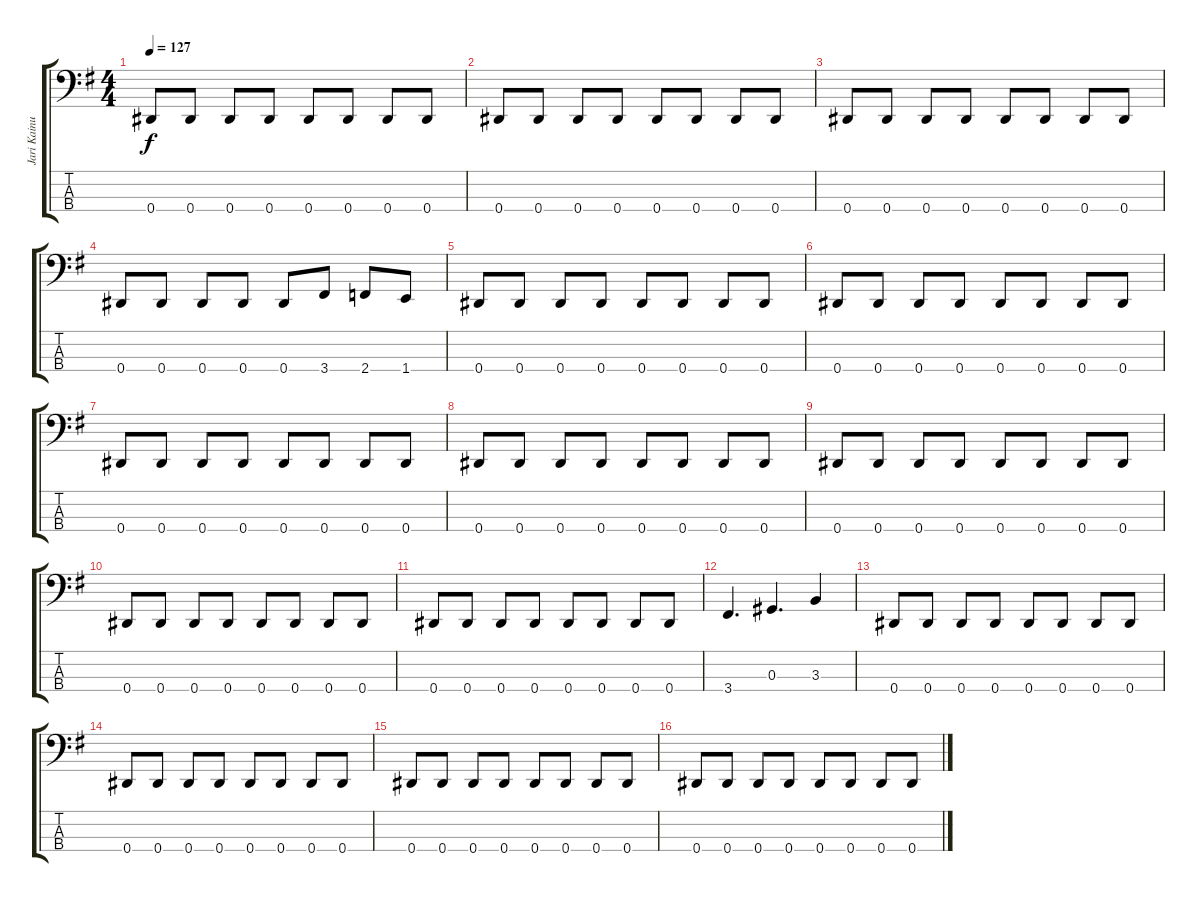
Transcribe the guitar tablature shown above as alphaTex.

\track ("Jari Kainulainen" "Jari Kainu") {instrument electricbassfinger}
\staff {score tabs}
\tuning (Gb2 Db2 Ab1 Eb1) {hide}
\ts (4 4)
\tempo 127
\clef f4
\ks g
0.4.8{dy f} 0.4.8 0.4.8 0.4.8 0.4.8 0.4.8 0.4.8 0.4.8 |
0.4.8 0.4.8 0.4.8 0.4.8 0.4.8 0.4.8 0.4.8 0.4.8 |
0.4.8 0.4.8 0.4.8 0.4.8 0.4.8 0.4.8 0.4.8 0.4.8 |
0.4.8 0.4.8 0.4.8 0.4.8 0.4.8 3.4.8 2.4.8 1.4.8 |
0.4.8 0.4.8 0.4.8 0.4.8 0.4.8 0.4.8 0.4.8 0.4.8 |
0.4.8 0.4.8 0.4.8 0.4.8 0.4.8 0.4.8 0.4.8 0.4.8 |
0.4.8 0.4.8 0.4.8 0.4.8 0.4.8 0.4.8 0.4.8 0.4.8 |
0.4.8 0.4.8 0.4.8 0.4.8 0.4.8 0.4.8 0.4.8 0.4.8 |
0.4.8 0.4.8 0.4.8 0.4.8 0.4.8 0.4.8 0.4.8 0.4.8 |
0.4.8 0.4.8 0.4.8 0.4.8 0.4.8 0.4.8 0.4.8 0.4.8 |
0.4.8 0.4.8 0.4.8 0.4.8 0.4.8 0.4.8 0.4.8 0.4.8 |
3.4.4{d} 0.3.4{d} 3.3.4 |
0.4.8 0.4.8 0.4.8 0.4.8 0.4.8 0.4.8 0.4.8 0.4.8 |
0.4.8 0.4.8 0.4.8 0.4.8 0.4.8 0.4.8 0.4.8 0.4.8 |
0.4.8 0.4.8 0.4.8 0.4.8 0.4.8 0.4.8 0.4.8 0.4.8 |
0.4.8 0.4.8 0.4.8 0.4.8 0.4.8 0.4.8 0.4.8 0.4.8
